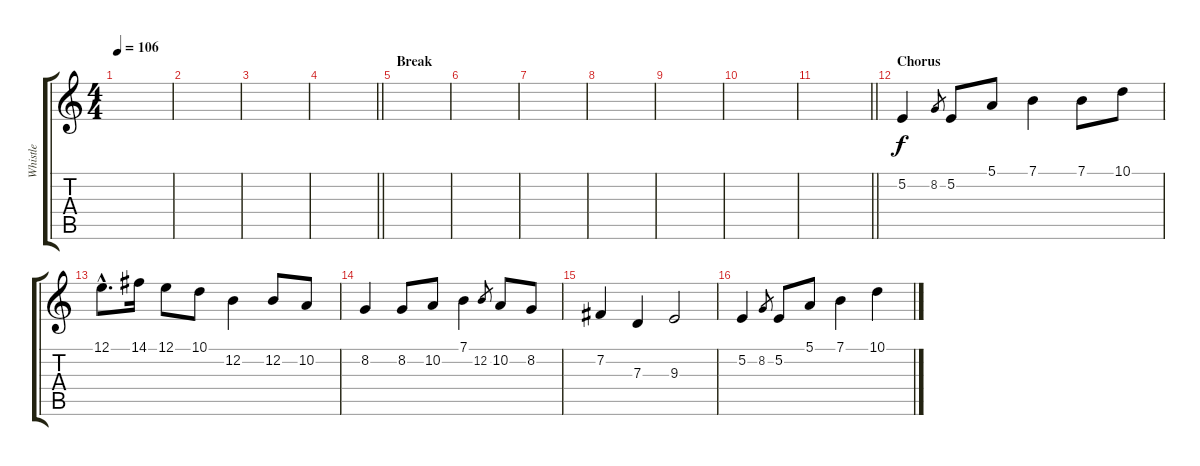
\track ("Whistle" "Whistle") {instrument flute}
\staff {score tabs}
\tuning (E4 B3 G3 D3 A2 E2) {hide}
\ts (4 4)
\tempo 106
\clef g2
\ks c
|
|
|
\barLineRight lightlight
|
\section ("" "Break")
|
|
|
|
|
|
\barLineRight lightlight
|
\section ("" "Chorus")
5.2.4{instrument bagpipe} 8.2.8{gr} 5.2.8 5.1.8 7.1.4 7.1.8 10.1.8 |
12.1{hac}.8{d} 14.1.16 12.1.8 10.1.8 12.2.4 12.2.8 10.2.8 |
8.2.4 8.2.8 10.2.8 7.1.4 12.2.8{gr} 10.2.8 8.2.8 |
7.2.4 7.3.4 9.3.2 |
5.2.4 8.2.8{gr} 5.2.8 5.1.8 7.1.4 10.1.4
